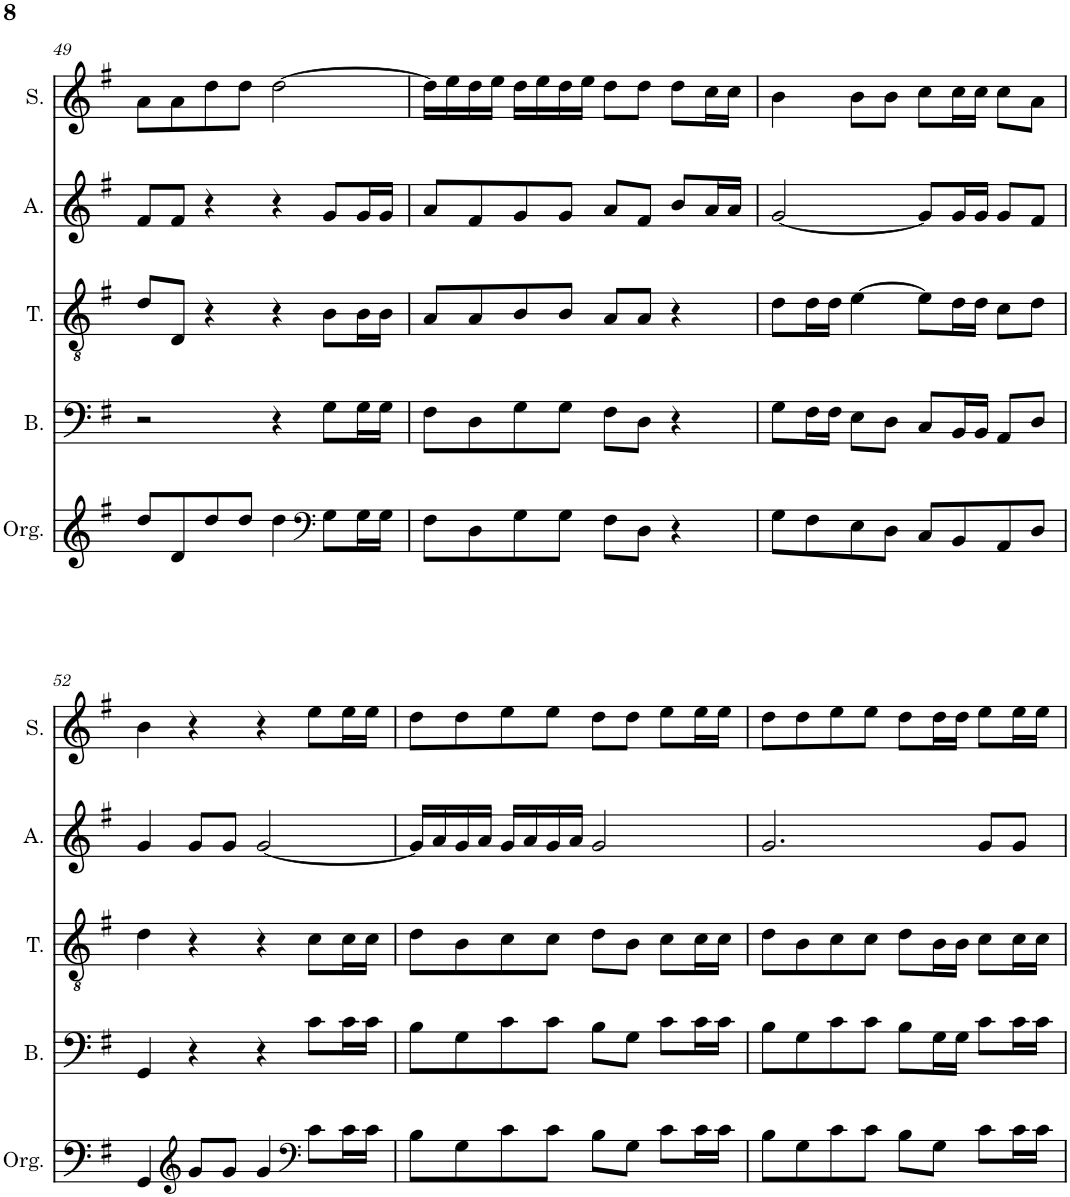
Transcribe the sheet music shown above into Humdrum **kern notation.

**kern	**kern	**kern	**kern	**kern
*part5	*part4	*part3	*part2	*part1
*staff5	*staff4	*staff3	*staff2	*staff1
*I"Orgue, Organ	*I"Basse	*I"Tenor	*I"Alto	*I"Soprano
*I'Org.	*I'B.	*I'T.	*I'A.	*I'S.
!!LO:PB:g=z
*clefG2	*clefF4	*clefGv2	*clefG2	*clefG2
*k[f#]	*k[f#]	*k[f#]	*k[f#]	*k[f#]
*M4/4	*M4/4	*M4/4	*M4/4	*M4/4
=49	=49	=49	=49	=49
8dd/L	2r	8d/L	8f#/L	8a\L
8d/	.	8D/J	8f#/J	8a\
8dd/	.	4r	4r	8dd\
8dd/J	.	.	.	8dd\J
4dd\	4r	4r	4r	[2dd\
*clefF4	*	*	*	*
8G\L	8G\L	8B\L	8g/L	.
16G\L	16G\L	16B\L	16g/L	.
16G\JJ	16G\JJ	16B\JJ	16g/JJ	.
=50	=50	=50	=50	=50
8F#\L	8F#\L	8A/L	8a/L	16dd\LL]
.	.	.	.	16ee\
8D\	8D\	8A/	8f#/	16dd\
.	.	.	.	16ee\JJ
8G\	8G\	8B/	8g/	16dd\LL
.	.	.	.	16ee\
8G\J	8G\J	8B/J	8g/J	16dd\
.	.	.	.	16ee\JJ
8F#\L	8F#\L	8A/L	8a/L	8dd\L
8D\J	8D\J	8A/J	8f#/J	8dd\J
4r	4r	4r	8b/L	8dd\L
.	.	.	16a/L	16cc\L
.	.	.	16a/JJ	16cc\JJ
=51	=51	=51	=51	=51
8G\L	8G\L	8d\L	[2g/	4b\
8F#\	16F#\L	16d\L	.	.
.	16F#\JJ	16d\JJ	.	.
8E\	8E\L	[4e\	.	8b\L
8D\J	8D\J	.	.	8b\J
8C/L	8C/L	8e\L]	8g/L]	8cc\L
8BB/	16BB/L	16d\L	16g/L	16cc\L
.	16BB/JJ	16d\JJ	16g/JJ	16cc\JJ
8AA/	8AA/L	8c\L	8g/L	8cc\L
8D/J	8D/J	8d\J	8f#/J	8a\J
!!LO:LB:g=z
=52	=52	=52	=52	=52
4GG/	4GG/	4d\	4g/	4b\
*clefG2	*	*	*	*
8g/L	4r	4r	8g/L	4r
8g/J	.	.	8g/J	.
4g/	4r	4r	[2g/	4r
*clefF4	*	*	*	*
8c\L	8c\L	8c\L	.	8ee\L
16c\L	16c\L	16c\L	.	16ee\L
16c\JJ	16c\JJ	16c\JJ	.	16ee\JJ
=53	=53	=53	=53	=53
8B\L	8B\L	8d\L	16g/LL]	8dd\L
.	.	.	16a/	.
8G\	8G\	8B\	16g/	8dd\
.	.	.	16a/JJ	.
8c\	8c\	8c\	16g/LL	8ee\
.	.	.	16a/	.
8c\J	8c\J	8c\J	16g/	8ee\J
.	.	.	16a/JJ	.
8B\L	8B\L	8d\L	2g/	8dd\L
8G\J	8G\J	8B\J	.	8dd\J
8c\L	8c\L	8c\L	.	8ee\L
16c\L	16c\L	16c\L	.	16ee\L
16c\JJ	16c\JJ	16c\JJ	.	16ee\JJ
=54	=54	=54	=54	=54
8B\L	8B\L	8d\L	2.g/	8dd\L
8G\	8G\	8B\	.	8dd\
8c\	8c\	8c\	.	8ee\
8c\J	8c\J	8c\J	.	8ee\J
8B\L	8B\L	8d\L	.	8dd\L
8G\J	16G\L	16B\L	.	16dd\L
.	16G\JJ	16B\JJ	.	16dd\JJ
8c\L	8c\L	8c\L	8g/L	8ee\L
16c\L	16c\L	16c\L	8g/J	16ee\L
16c\JJ	16c\JJ	16c\JJ	.	16ee\JJ
=	=	=	=	=
*-	*-	*-	*-	*-
